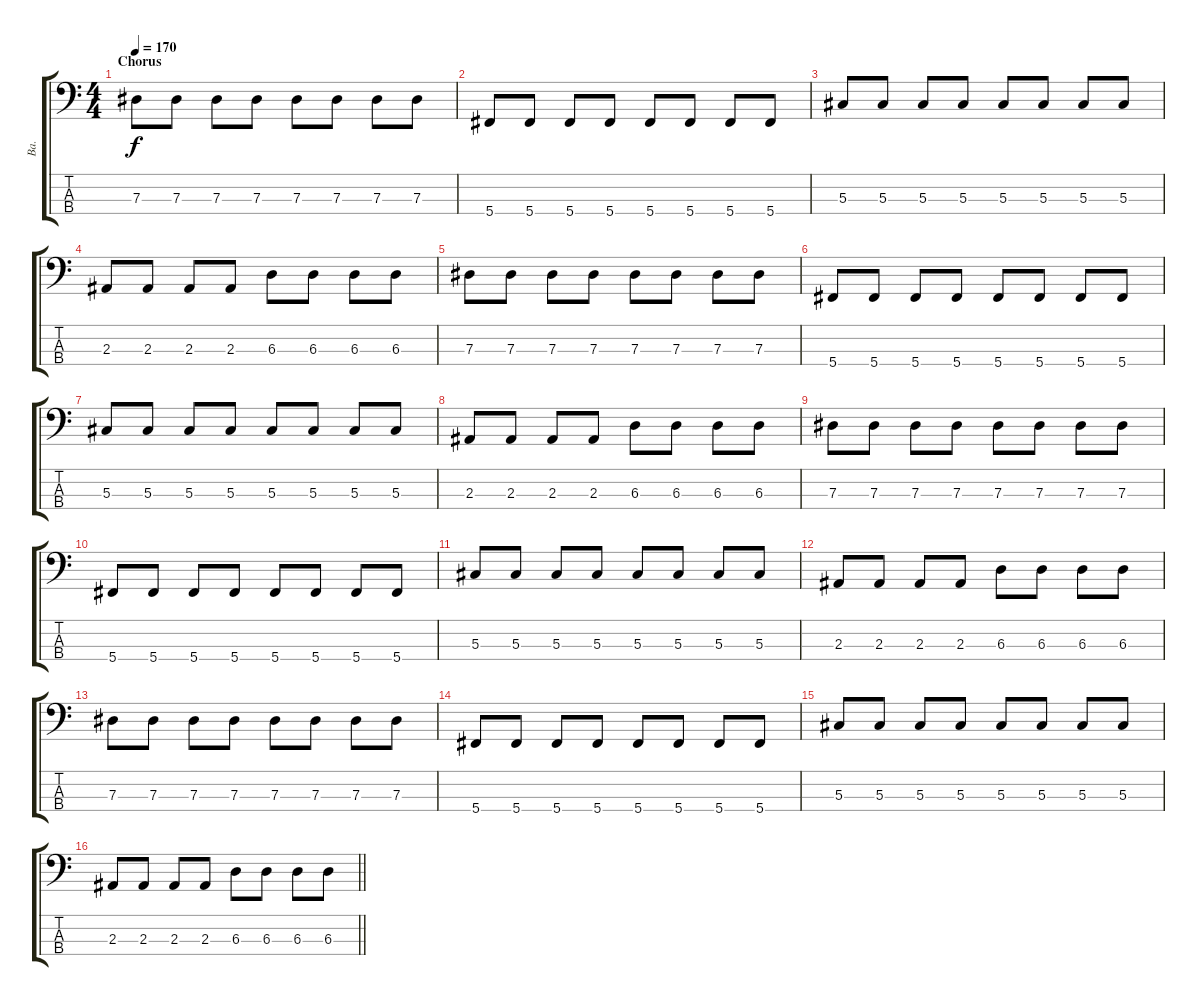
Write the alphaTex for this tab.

\track ("Ba." "Ba.") {instrument electricbassfinger}
\staff {score tabs}
\tuning (Gb2 Db2 Ab1 Db1) {hide}
\ts (4 4)
\section ("" "Chorus")
\tempo 170
\clef f4
\ks c
7.3.8{dy f} 7.3.8 7.3.8 7.3.8 7.3.8 7.3.8 7.3.8 7.3.8 |
5.4.8 5.4.8 5.4.8 5.4.8 5.4.8 5.4.8 5.4.8 5.4.8 |
5.3.8 5.3.8 5.3.8 5.3.8 5.3.8 5.3.8 5.3.8 5.3.8 |
2.3.8 2.3.8 2.3.8 2.3.8 6.3.8 6.3.8 6.3.8 6.3.8 |
7.3.8 7.3.8 7.3.8 7.3.8 7.3.8 7.3.8 7.3.8 7.3.8 |
5.4.8 5.4.8 5.4.8 5.4.8 5.4.8 5.4.8 5.4.8 5.4.8 |
5.3.8 5.3.8 5.3.8 5.3.8 5.3.8 5.3.8 5.3.8 5.3.8 |
2.3.8 2.3.8 2.3.8 2.3.8 6.3.8 6.3.8 6.3.8 6.3.8 |
7.3.8 7.3.8 7.3.8 7.3.8 7.3.8 7.3.8 7.3.8 7.3.8 |
5.4.8 5.4.8 5.4.8 5.4.8 5.4.8 5.4.8 5.4.8 5.4.8 |
5.3.8 5.3.8 5.3.8 5.3.8 5.3.8 5.3.8 5.3.8 5.3.8 |
2.3.8 2.3.8 2.3.8 2.3.8 6.3.8 6.3.8 6.3.8 6.3.8 |
7.3.8 7.3.8 7.3.8 7.3.8 7.3.8 7.3.8 7.3.8 7.3.8 |
5.4.8 5.4.8 5.4.8 5.4.8 5.4.8 5.4.8 5.4.8 5.4.8 |
5.3.8 5.3.8 5.3.8 5.3.8 5.3.8 5.3.8 5.3.8 5.3.8 |
\barLineRight lightlight
2.3.8 2.3.8 2.3.8 2.3.8 6.3.8 6.3.8 6.3.8 6.3.8
